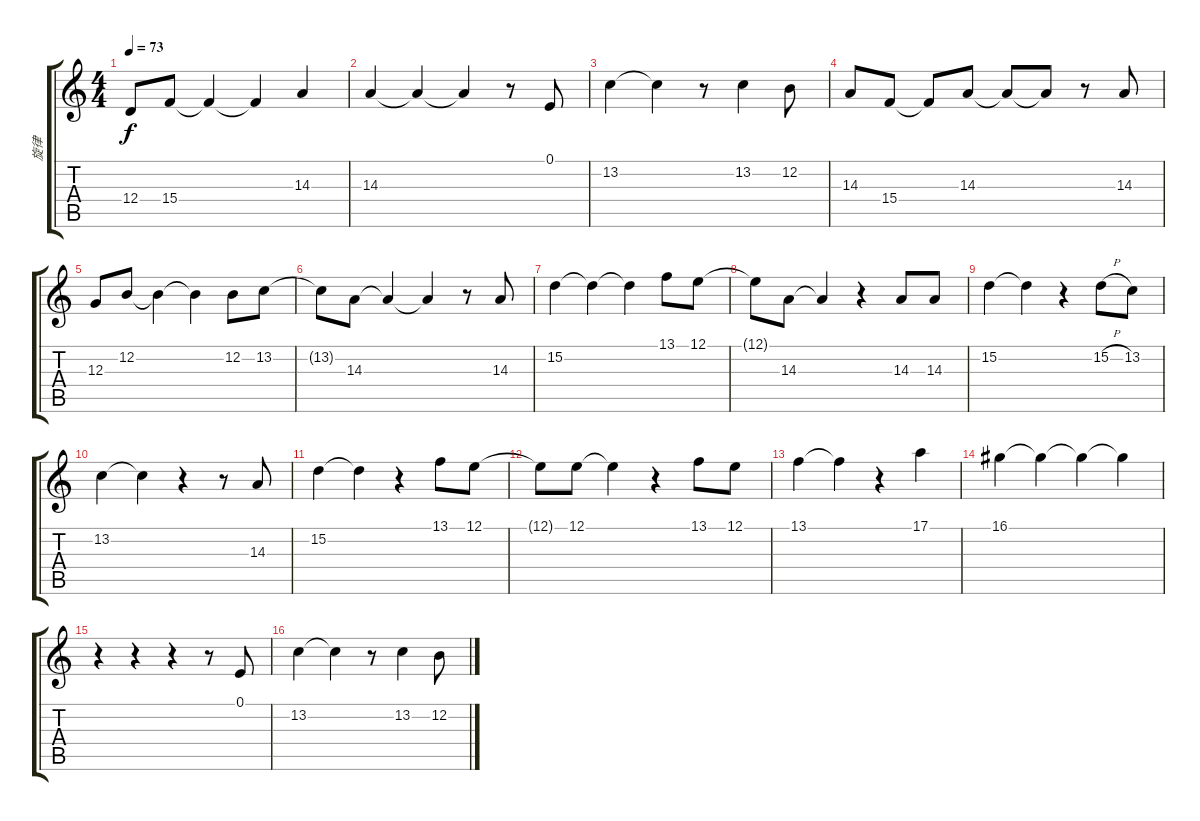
\track ("旋律" "旋律") {instrument electricgrandpiano}
\staff {score tabs}
\tuning (E4 B3 G3 D3 A2 E2) {hide}
\ts (4 4)
\tempo 73
\clef g2
\ks c
12.4.8{dy f} 15.4.8 15.4{t}.4 15.4{t}.4 14.3.4 |
14.3.4 14.3{t}.4 14.3{t}.4 r.8 0.1.8 |
13.2.4 13.2{t}.4 r.8 13.2.4 12.2.8 |
14.3.8 15.4.8 15.4{t}.8 14.3.8 14.3{t}.8 14.3{t}.8 r.8 14.3.8 |
12.3.8 12.2.8 12.2{t}.4 12.2{t}.4 12.2.8 13.2.8 |
13.2{t}.8 14.3.8 14.3{t}.4 14.3{t}.4 r.8 14.3.8 |
15.2.4 15.2{t}.4 15.2{t}.4 13.1.8 12.1.8 |
12.1{t}.8 14.3.8 14.3{t}.4 r.4 14.3.8 14.3.8 |
15.2.4 15.2{t}.4 r.4 15.2{h}.8 13.2.8 |
13.2.4 13.2{t}.4 r.4 r.8 14.3.8 |
15.2.4 15.2{t}.4 r.4 13.1.8 12.1.8 |
12.1{t}.8 12.1.8 12.1{t}.4 r.4 13.1.8 12.1.8 |
13.1.4 13.1{t}.4 r.4 17.1.4 |
16.1.4 16.1{t}.4 16.1{t}.4 16.1{t}.4 |
r.4 r.4 r.4 r.8 0.1.8 |
13.2.4 13.2{t}.4 r.8 13.2.4 12.2.8
